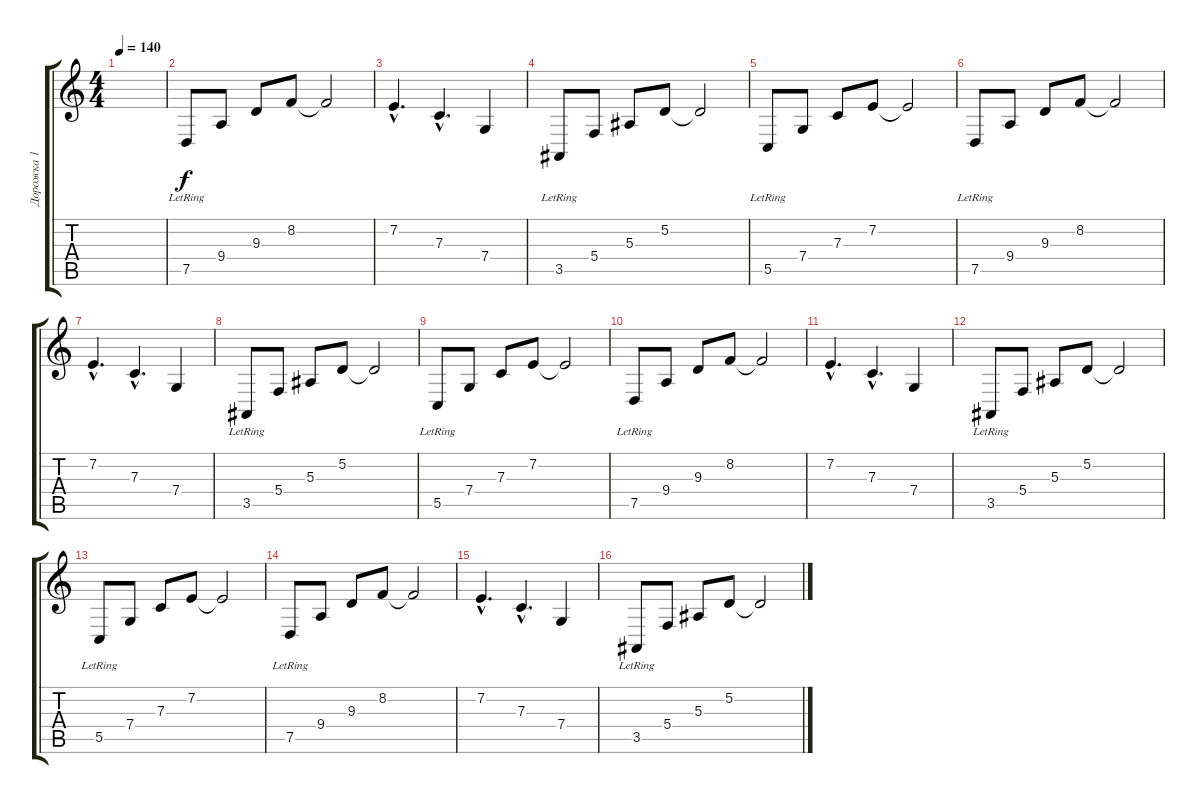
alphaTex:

\track ("Дорожка 1" "Дорожка 1") {instrument brightacousticpiano}
\staff {score tabs}
\tuning (D4 A3 F3 C3 G2 D2) {hide}
\ts (4 4)
\tempo 140
\clef g2
\ks c
|
7.5{lr}.8 9.4.8 9.3.8 8.2.8 8.2{t}.2 |
7.2{hac}.4{d} 7.3{hac}.4{d} 7.4.4 |
3.5{lr}.8 5.4.8 5.3.8 5.2.8 5.2{t}.2 |
5.5{lr}.8 7.4.8 7.3.8 7.2.8 7.2{t}.2 |
7.5{lr}.8 9.4.8 9.3.8 8.2.8 8.2{t}.2 |
7.2{hac}.4{d} 7.3{hac}.4{d} 7.4.4 |
3.5{lr}.8 5.4.8 5.3.8 5.2.8 5.2{t}.2 |
5.5{lr}.8 7.4.8 7.3.8 7.2.8 7.2{t}.2 |
7.5{lr}.8 9.4.8 9.3.8 8.2.8 8.2{t}.2 |
7.2{hac}.4{d} 7.3{hac}.4{d} 7.4.4 |
3.5{lr}.8 5.4.8 5.3.8 5.2.8 5.2{t}.2 |
5.5{lr}.8 7.4.8 7.3.8 7.2.8 7.2{t}.2 |
7.5{lr}.8 9.4.8 9.3.8 8.2.8 8.2{t}.2 |
7.2{hac}.4{d} 7.3{hac}.4{d} 7.4.4 |
3.5{lr}.8 5.4.8 5.3.8 5.2.8 5.2{t}.2
